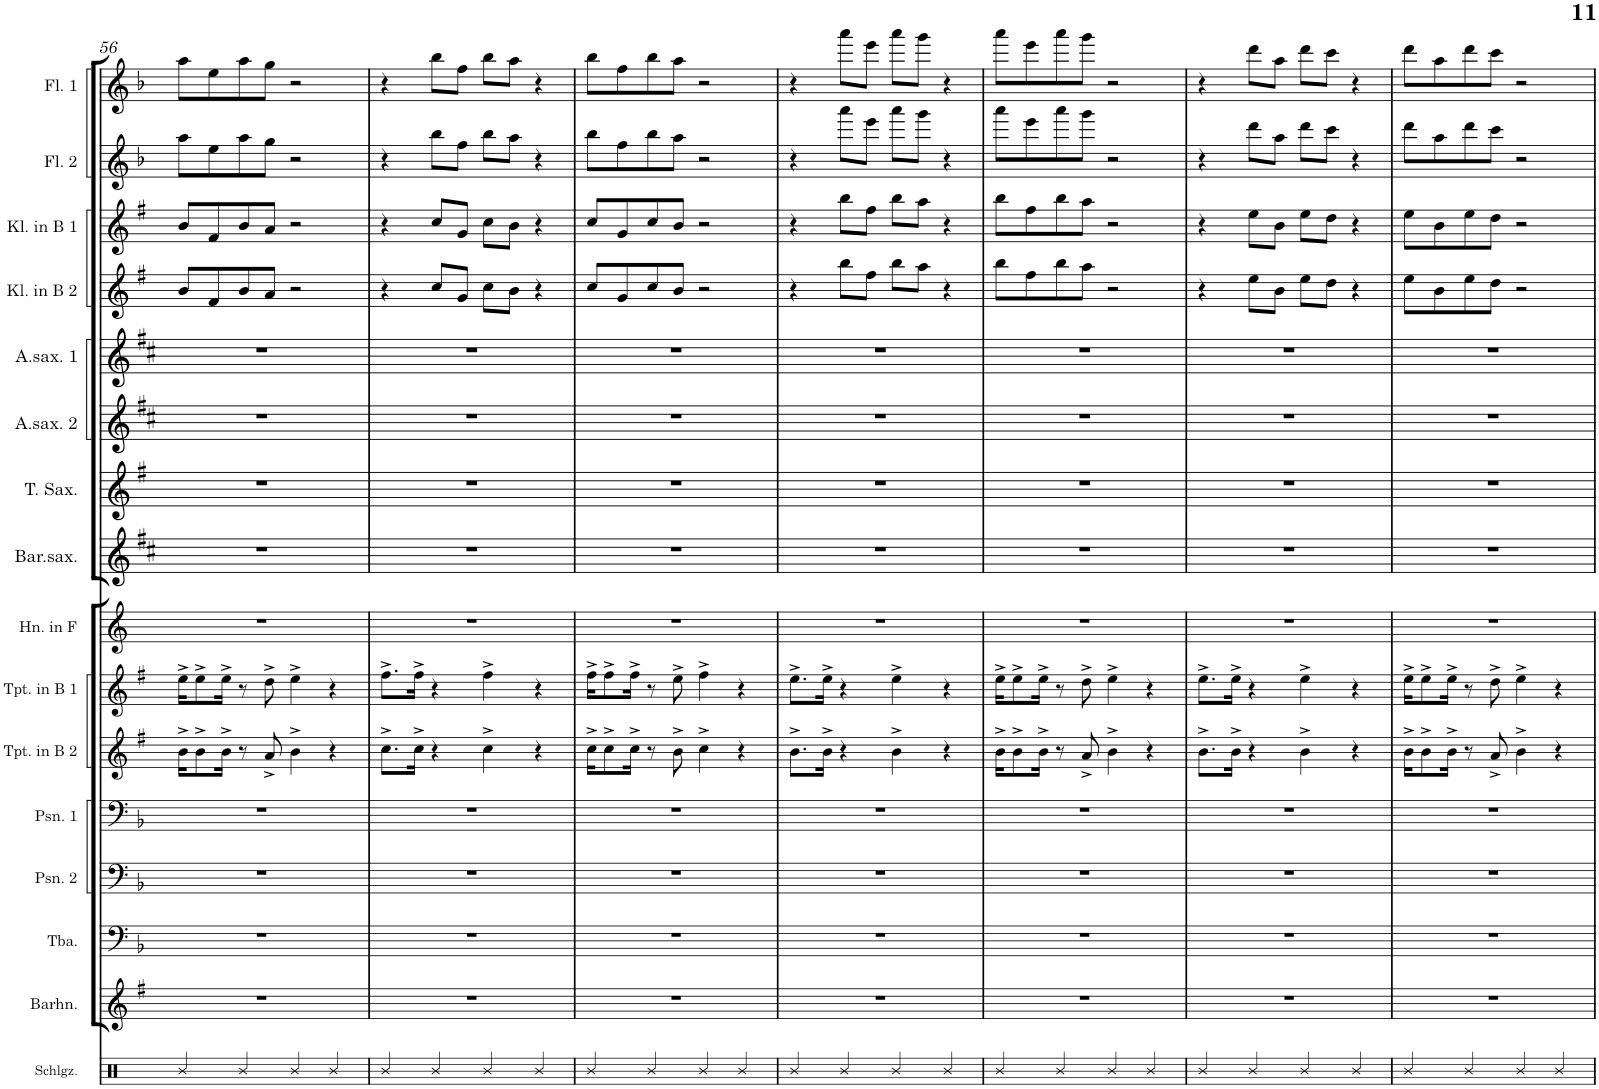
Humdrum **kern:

**kern	**kern	**kern	**kern	**kern	**kern	**kern	**kern	**kern	**kern	**kern	**kern	**kern	**kern	**kern	**kern
*part16	*part15	*part14	*part13	*part12	*part11	*part10	*part9	*part8	*part7	*part6	*part5	*part4	*part3	*part2	*part1
*staff16	*staff15	*staff14	*staff13	*staff12	*staff11	*staff10	*staff9	*staff8	*staff7	*staff6	*staff5	*staff4	*staff3	*staff2	*staff1
*I"Schlagwerk	*I"Baritonhorn	*I"Tuba	*I"Posaune 2	*I"Posaune 1	*I"Trompete in B 2	*I"Trompete in B 1	*I"Horn in F	*I"Baritonsaxophon	*I"Tenorsaxophon	*I"Altsaxophon 2	*I"Altsaxophon 1	*I"Klarinette in B 2	*I"Klarinette in B 1	*I"Flöte 2	*I"Flöte 1
*	*I'Barhn.	*I'Tba.	*I'Psn. 2	*I'Psn. 1	*I'Tpt. in B 2	*I'Tpt. in B 1	*I'Hn. in F	*I'Bar.sax.	*I'T. Sax.	*I'A.sax. 2	*I'A.sax. 1	*I'Kl. in B 2	*I'Kl. in B 1	*I'Fl. 2	*I'Fl. 1
!!LO:PB:g=z
*clefX	*clefG2	*clefF4	*clefF4	*clefF4	*clefG2	*clefG2	*clefG2	*clefG2	*clefG2	*clefG2	*clefG2	*clefG2	*clefG2	*clefG2	*clefG2
*	*Trd8c14	*	*	*	*Trd1c2	*Trd1c2	*Trd4c7	*Trd12c21	*Trd8c14	*Trd5c9	*Trd5c9	*Trd1c2	*Trd1c2	*	*
*k[]	*k[f#]	*k[b-]	*k[b-]	*k[b-]	*k[f#]	*k[f#]	*k[]	*k[f#c#]	*k[f#]	*k[f#c#]	*k[f#c#]	*k[f#]	*k[f#]	*k[b-]	*k[b-]
*M4/4	*M4/4	*M4/4	*M4/4	*M4/4	*M4/4	*M4/4	*M4/4	*M4/4	*M4/4	*M4/4	*M4/4	*M4/4	*M4/4	*M4/4	*M4/4
=56	=56	=56	=56	=56	=56	=56	=56	=56	=56	=56	=56	=56	=56	=56	=56
4R/	1r	1r	1r	1r	16b^\KL	16ee^\KL	1r	1r	1r	1r	1r	8b/L	8b/L	8aa\L	8aa\L
.	.	.	.	.	8b^\	8ee^\	.	.	.	.	.	.	.	.	.
.	.	.	.	.	.	.	.	.	.	.	.	8f#/	8f#/	8ee\	8ee\
.	.	.	.	.	16b^\Jk	16ee^\Jk	.	.	.	.	.	.	.	.	.
4R/	.	.	.	.	8r	8r	.	.	.	.	.	8b/	8b/	8aa\	8aa\
.	.	.	.	.	8a^/	8dd^\	.	.	.	.	.	8a/J	8a/J	8gg\J	8gg\J
4R/	.	.	.	.	4b^\	4ee^\	.	.	.	.	.	2r	2r	2r	2r
4R/	.	.	.	.	4r	4r	.	.	.	.	.	.	.	.	.
=57	=57	=57	=57	=57	=57	=57	=57	=57	=57	=57	=57	=57	=57	=57	=57
4R/	1r	1r	1r	1r	8.cc^\L	8.ff#^\L	1r	1r	1r	1r	1r	4r	4r	4r	4r
.	.	.	.	.	16cc^\Jk	16ff#^\Jk	.	.	.	.	.	.	.	.	.
4R/	.	.	.	.	4r	4r	.	.	.	.	.	8cc/L	8cc/L	8bb-\L	8bb-\L
.	.	.	.	.	.	.	.	.	.	.	.	8g/J	8g/J	8ff\J	8ff\J
4R/	.	.	.	.	4cc^\	4ff#^\	.	.	.	.	.	8cc\L	8cc\L	8bb-\L	8bb-\L
.	.	.	.	.	.	.	.	.	.	.	.	8b\J	8b\J	8aa\J	8aa\J
4R/	.	.	.	.	4r	4r	.	.	.	.	.	4r	4r	4r	4r
=58	=58	=58	=58	=58	=58	=58	=58	=58	=58	=58	=58	=58	=58	=58	=58
4R/	1r	1r	1r	1r	16cc^\KL	16ff#^\KL	1r	1r	1r	1r	1r	8cc/L	8cc/L	8bb-\L	8bb-\L
.	.	.	.	.	8cc^\	8ff#^\	.	.	.	.	.	.	.	.	.
.	.	.	.	.	.	.	.	.	.	.	.	8g/	8g/	8ff\	8ff\
.	.	.	.	.	16cc^\Jk	16ff#^\Jk	.	.	.	.	.	.	.	.	.
4R/	.	.	.	.	8r	8r	.	.	.	.	.	8cc/	8cc/	8bb-\	8bb-\
.	.	.	.	.	8b^\	8ee^\	.	.	.	.	.	8b/J	8b/J	8aa\J	8aa\J
4R/	.	.	.	.	4cc^\	4ff#^\	.	.	.	.	.	2r	2r	2r	2r
4R/	.	.	.	.	4r	4r	.	.	.	.	.	.	.	.	.
=59	=59	=59	=59	=59	=59	=59	=59	=59	=59	=59	=59	=59	=59	=59	=59
4R/	1r	1r	1r	1r	8.b^\L	8.ee^\L	1r	1r	1r	1r	1r	4r	4r	4r	4r
.	.	.	.	.	16b^\Jk	16ee^\Jk	.	.	.	.	.	.	.	.	.
4R/	.	.	.	.	4r	4r	.	.	.	.	.	8bb\L	8bb\L	8aaa\L	8aaa\L
.	.	.	.	.	.	.	.	.	.	.	.	8ff#\J	8ff#\J	8eee\J	8eee\J
4R/	.	.	.	.	4b^\	4ee^\	.	.	.	.	.	8bb\L	8bb\L	8aaa\L	8aaa\L
.	.	.	.	.	.	.	.	.	.	.	.	8aa\J	8aa\J	8ggg\J	8ggg\J
4R/	.	.	.	.	4r	4r	.	.	.	.	.	4r	4r	4r	4r
=60	=60	=60	=60	=60	=60	=60	=60	=60	=60	=60	=60	=60	=60	=60	=60
4R/	1r	1r	1r	1r	16b^\KL	16ee^\KL	1r	1r	1r	1r	1r	8bb\L	8bb\L	8aaa\L	8aaa\L
.	.	.	.	.	8b^\	8ee^\	.	.	.	.	.	.	.	.	.
.	.	.	.	.	.	.	.	.	.	.	.	8ff#\	8ff#\	8eee\	8eee\
.	.	.	.	.	16b^\Jk	16ee^\Jk	.	.	.	.	.	.	.	.	.
4R/	.	.	.	.	8r	8r	.	.	.	.	.	8bb\	8bb\	8aaa\	8aaa\
.	.	.	.	.	8a^/	8dd^\	.	.	.	.	.	8aa\J	8aa\J	8ggg\J	8ggg\J
4R/	.	.	.	.	4b^\	4ee^\	.	.	.	.	.	2r	2r	2r	2r
4R/	.	.	.	.	4r	4r	.	.	.	.	.	.	.	.	.
=61	=61	=61	=61	=61	=61	=61	=61	=61	=61	=61	=61	=61	=61	=61	=61
4R/	1r	1r	1r	1r	8.b^\L	8.ee^\L	1r	1r	1r	1r	1r	4r	4r	4r	4r
.	.	.	.	.	16b^\Jk	16ee^\Jk	.	.	.	.	.	.	.	.	.
4R/	.	.	.	.	4r	4r	.	.	.	.	.	8ee\L	8ee\L	8ddd\L	8ddd\L
.	.	.	.	.	.	.	.	.	.	.	.	8b\J	8b\J	8aa\J	8aa\J
4R/	.	.	.	.	4b^\	4ee^\	.	.	.	.	.	8ee\L	8ee\L	8ddd\L	8ddd\L
.	.	.	.	.	.	.	.	.	.	.	.	8dd\J	8dd\J	8ccc\J	8ccc\J
4R/	.	.	.	.	4r	4r	.	.	.	.	.	4r	4r	4r	4r
=62	=62	=62	=62	=62	=62	=62	=62	=62	=62	=62	=62	=62	=62	=62	=62
4R/	1r	1r	1r	1r	16b^\KL	16ee^\KL	1r	1r	1r	1r	1r	8ee\L	8ee\L	8ddd\L	8ddd\L
.	.	.	.	.	8b^\	8ee^\	.	.	.	.	.	.	.	.	.
.	.	.	.	.	.	.	.	.	.	.	.	8b\	8b\	8aa\	8aa\
.	.	.	.	.	16b^\Jk	16ee^\Jk	.	.	.	.	.	.	.	.	.
4R/	.	.	.	.	8r	8r	.	.	.	.	.	8ee\	8ee\	8ddd\	8ddd\
.	.	.	.	.	8a^/	8dd^\	.	.	.	.	.	8dd\J	8dd\J	8ccc\J	8ccc\J
4R/	.	.	.	.	4b^\	4ee^\	.	.	.	.	.	2r	2r	2r	2r
4R/	.	.	.	.	4r	4r	.	.	.	.	.	.	.	.	.
=	=	=	=	=	=	=	=	=	=	=	=	=	=	=	=
*-	*-	*-	*-	*-	*-	*-	*-	*-	*-	*-	*-	*-	*-	*-	*-
